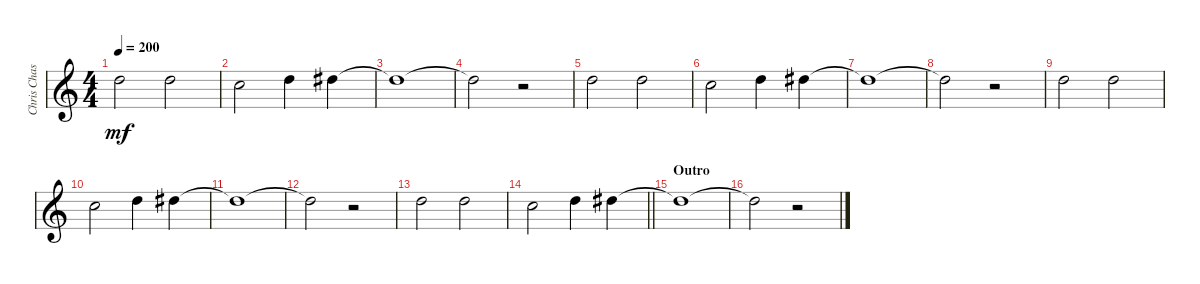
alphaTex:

\track ("Chris Chasse - Vocals Two" "Chris Chas") {instrument distortionguitar}
\staff {score}
\tuning (E4 B3 G3 D3 A2 E2) {hide}
\ts (4 4)
\tempo 200
\clef g2
\ks c
7.3.2{dy mf} 7.3.2 |
5.3.2 7.3.4 8.3.4 |
8.3{t}.1 |
8.3{t}.2 r.2 |
7.3.2 7.3.2 |
5.3.2 7.3.4 8.3.4 |
8.3{t}.1 |
8.3{t}.2 r.2 |
7.3.2 7.3.2 |
5.3.2 7.3.4 8.3.4 |
8.3{t}.1 |
8.3{t}.2 r.2 |
7.3.2 7.3.2 |
\barLineRight lightlight
5.3.2 7.3.4 8.3.4 |
\section ("" "Outro")
8.3{t}.1 |
8.3{t}.2 r.2
